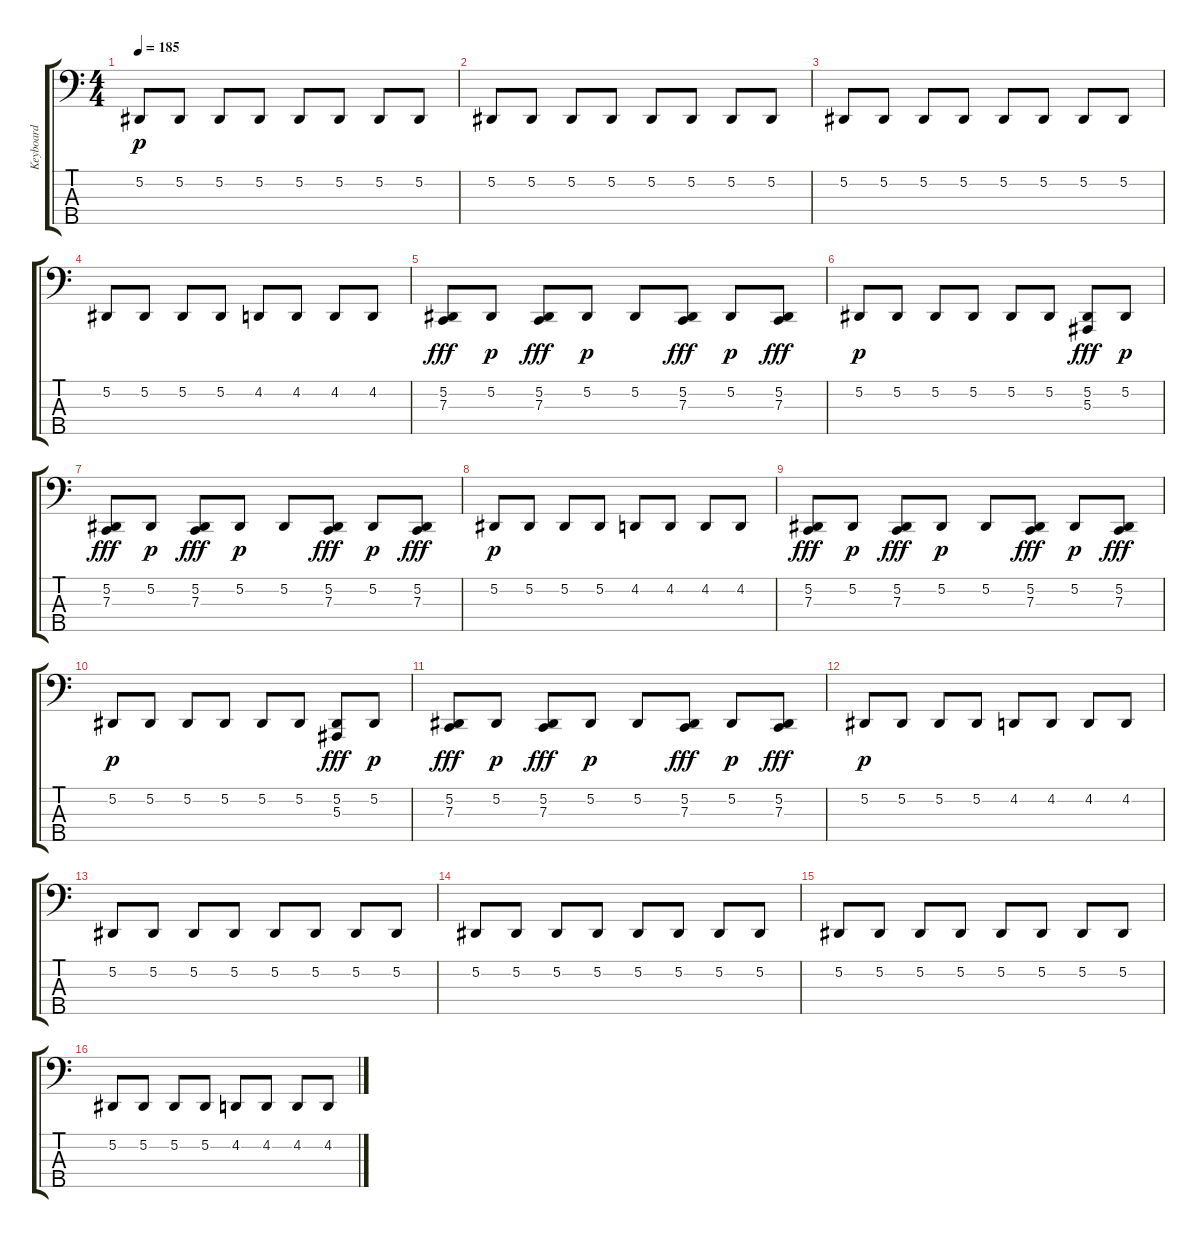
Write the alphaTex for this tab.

\track ("Keyboard" "Keyboard") {instrument lead2sawtooth}
\staff {score tabs}
\tuning (Eb2 Bb1 F1 C1 G0) {hide}
\ts (4 4)
\tempo 185
\clef f4
\ks c
5.2.8{dy p instrument lead2sawtooth} 5.2.8 5.2.8 5.2.8 5.2.8 5.2.8 5.2.8 5.2.8 |
5.2.8 5.2.8 5.2.8 5.2.8 5.2.8 5.2.8 5.2.8 5.2.8 |
5.2.8 5.2.8 5.2.8 5.2.8 5.2.8 5.2.8 5.2.8 5.2.8 |
5.2.8 5.2.8 5.2.8 5.2.8 4.2.8 4.2.8 4.2.8 4.2.8 |
(5.2 7.3).8{dy fff} 5.2.8{dy p} (5.2 7.3).8{dy fff} 5.2.8{dy p} 5.2.8 (5.2 7.3).8{dy fff} 5.2.8{dy p} (5.2 7.3).8{dy fff} |
5.2.8{dy p} 5.2.8 5.2.8 5.2.8 5.2.8 5.2.8 (5.2 5.3).8{dy fff} 5.2.8{dy p} |
(5.2 7.3).8{dy fff} 5.2.8{dy p} (5.2 7.3).8{dy fff} 5.2.8{dy p} 5.2.8 (5.2 7.3).8{dy fff} 5.2.8{dy p} (5.2 7.3).8{dy fff} |
5.2.8{dy p} 5.2.8 5.2.8 5.2.8 4.2.8 4.2.8 4.2.8 4.2.8 |
(5.2 7.3).8{dy fff} 5.2.8{dy p} (5.2 7.3).8{dy fff} 5.2.8{dy p} 5.2.8 (5.2 7.3).8{dy fff} 5.2.8{dy p} (5.2 7.3).8{dy fff} |
5.2.8{dy p} 5.2.8 5.2.8 5.2.8 5.2.8 5.2.8 (5.2 5.3).8{dy fff} 5.2.8{dy p} |
(5.2 7.3).8{dy fff} 5.2.8{dy p} (5.2 7.3).8{dy fff} 5.2.8{dy p} 5.2.8 (5.2 7.3).8{dy fff} 5.2.8{dy p} (5.2 7.3).8{dy fff} |
5.2.8{dy p} 5.2.8 5.2.8 5.2.8 4.2.8 4.2.8 4.2.8 4.2.8 |
5.2.8 5.2.8 5.2.8 5.2.8 5.2.8 5.2.8 5.2.8 5.2.8 |
5.2.8 5.2.8 5.2.8 5.2.8 5.2.8 5.2.8 5.2.8 5.2.8 |
5.2.8 5.2.8 5.2.8 5.2.8 5.2.8 5.2.8 5.2.8 5.2.8 |
5.2.8 5.2.8 5.2.8 5.2.8 4.2.8 4.2.8 4.2.8 4.2.8
